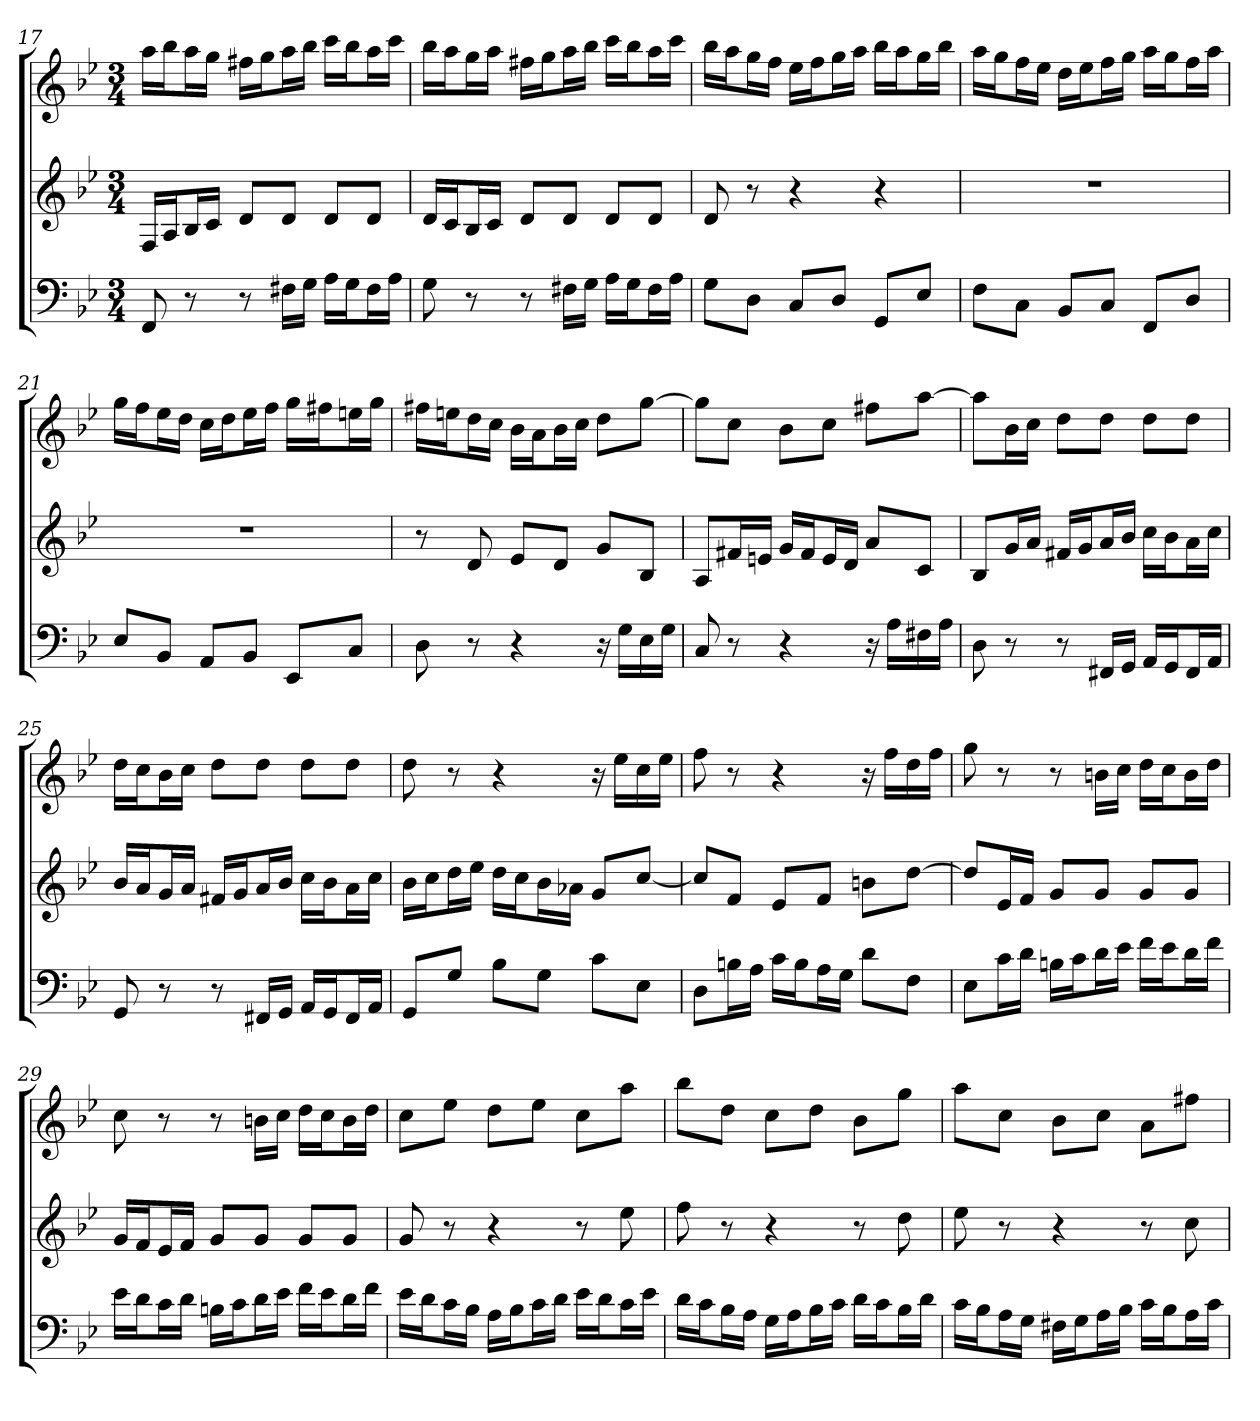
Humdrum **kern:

**kern	**kern	**kern
*part3	*part2	*part1
*staff3	*staff2	*staff1
*clefF4	*clefG2	*clefG2
*k[b-e-]	*k[b-e-]	*k[b-e-]
*B-:	*B-:	*B-:
*M3/4	*M3/4	*M3/4
=17	=17	=17
8FF	16F/LL	16aa\LL
.	16A/J	16bb-\J
8r	16B-/L	16aa\L
.	16c/JJ	16gg\JJ
8r	8d/L	16ff#X\LL
.	.	16gg\J
16F#X\LL	8d/J	16aa\L
16G\JJ	.	16bb-\JJ
16A\LL	8d/L	16ccc\LL
16G\J	.	16bb-\J
16F#\L	8d/J	16aa\L
16A\JJ	.	16ccc\JJ
=18	=18	=18
8G	16d/LL	16bb-\LL
.	16c/J	16aa\J
8r	16B-/L	16gg\L
.	16c/JJ	16aa\JJ
8r	8d/L	16ff#X\LL
.	.	16gg\J
16F#X\LL	8d/J	16aa\L
16G\JJ	.	16bb-\JJ
16A\LL	8d/L	16ccc\LL
16G\J	.	16bb-\J
16F#\L	8d/J	16aa\L
16A\JJ	.	16ccc\JJ
=19	=19	=19
8G\L	8d	16bb-\LL
.	.	16aa\J
8D\J	8r	16gg\L
.	.	16ff\JJ
8C/L	4r	16ee-\LL
.	.	16ff\J
8D/J	.	16gg\L
.	.	16aa\JJ
8GG/L	4r	16bb-\LL
.	.	16aa\J
8E-/J	.	16gg\L
.	.	16bb-\JJ
=20	=20	=20
8F\L	2.r	16aa\LL
.	.	16gg\J
8C\J	.	16ff\L
.	.	16ee-\JJ
8BB-/L	.	16dd\LL
.	.	16ee-\J
8C/J	.	16ff\L
.	.	16gg\JJ
8FF/L	.	16aa\LL
.	.	16gg\J
8D/J	.	16ff\L
.	.	16aa\JJ
=21	=21	=21
8E-/L	2.r	16gg\LL
.	.	16ff\J
8BB-/J	.	16ee-\L
.	.	16dd\JJ
8AA/L	.	16cc\LL
.	.	16dd\J
8BB-/J	.	16ee-\L
.	.	16ff\JJ
8EE-/L	.	16gg\LL
.	.	16ff#X\J
8C/J	.	16een\L
.	.	16gg\JJ
=22	=22	=22
8D	8r	16ff#X\LL
.	.	16een\J
8r	8d	16dd\L
.	.	16cc\JJ
4r	8e-/L	16b-\LL
.	.	16a\J
.	8d/J	16b-\L
.	.	16cc\JJ
16r	8g/L	8dd\L
16G\LL	.	.
16E-\	8B-/J	[8gg\J
16G\JJ	.	.
=23	=23	=23
8C	8A/L	8gg\L]
8r	16f#X/L	8cc\J
.	16en/JJ	.
4r	16g/LL	8b-\L
.	16f#/J	.
.	16e/L	8cc\J
.	16d/JJ	.
16r	8a/L	8ff#X\L
16A\LL	.	.
16F#X\	8c/J	[8aa\J
16A\JJ	.	.
=24	=24	=24
8D	8B-/L	8aa\L]
8r	16g/L	16b-\L
.	16a/JJ	16cc\JJ
8r	16f#X/LL	8dd\L
.	16g/J	.
16FF#X/LL	16a/L	8dd\J
16GG/JJ	16b-/JJ	.
16AA/LL	16cc\LL	8dd\L
16GG/J	16b-\J	.
16FF#/L	16a\L	8dd\J
16AA/JJ	16cc\JJ	.
=25	=25	=25
8GG	16b-/LL	16dd\LL
.	16a/J	16cc\J
8r	16g/L	16b-\L
.	16a/JJ	16cc\JJ
8r	16f#X/LL	8dd\L
.	16g/J	.
16FF#X/LL	16a/L	8dd\J
16GG/JJ	16b-/JJ	.
16AA/LL	16cc\LL	8dd\L
16GG/J	16b-\J	.
16FF#/L	16a\L	8dd\J
16AA/JJ	16cc\JJ	.
=26	=26	=26
8GG/L	16b-\LL	8dd
.	16cc\J	.
8G/J	16dd\L	8r
.	16ee-\JJ	.
8B-\L	16dd\LL	4r
.	16cc\J	.
8G\J	16b-\L	.
.	16a-X\JJ	.
8c\L	8g/L	16r
.	.	16ee-\LL
8E-\J	[8cc/J	16cc\
.	.	16ee-\JJ
=27	=27	=27
8D\L	8cc/L]	8ff
16Bn\L	8f/J	8r
16A\JJ	.	.
16c\LL	8e-/L	4r
16B\J	.	.
16A\L	8f/J	.
16G\JJ	.	.
8d\L	8bn\L	16r
.	.	16ff\LL
8F\J	[8dd\J	16dd\
.	.	16ff\JJ
=28	=28	=28
8E-\L	8dd/L]	8gg
16c\L	16e-/L	8r
16d\JJ	16f/JJ	.
16Bn\LL	8g/L	8r
16c\J	.	.
16d\L	8g/J	16bn\LL
16e-\JJ	.	16cc\JJ
16f\LL	8g/L	16dd\LL
16e-\J	.	16cc\J
16d\L	8g/J	16b\L
16f\JJ	.	16dd\JJ
=29	=29	=29
16e-\LL	16g/LL	8cc
16d\J	16f/J	.
16c\L	16e-/L	8r
16d\JJ	16f/JJ	.
16Bn\LL	8g/L	8r
16c\J	.	.
16d\L	8g/J	16bn\LL
16e-\JJ	.	16cc\JJ
16f\LL	8g/L	16dd\LL
16e-\J	.	16cc\J
16d\L	8g/J	16b\L
16f\JJ	.	16dd\JJ
=30	=30	=30
16e-\LL	8g	8cc\L
16d\J	.	.
16c\L	8r	8ee-\J
16B-\JJ	.	.
16A\LL	4r	8dd\L
16B-\J	.	.
16c\L	.	8ee-\J
16d\JJ	.	.
16e-\LL	8r	8cc\L
16d\J	.	.
16c\L	8ee-	8aa\J
16e-\JJ	.	.
=31	=31	=31
16d\LL	8ff	8bb-\L
16c\J	.	.
16B-\L	8r	8dd\J
16A\JJ	.	.
16G\LL	4r	8cc\L
16A\J	.	.
16B-\L	.	8dd\J
16c\JJ	.	.
16d\LL	8r	8b-\L
16c\J	.	.
16B-\L	8dd	8gg\J
16d\JJ	.	.
=32	=32	=32
16c\LL	8ee-	8aa\L
16B-\J	.	.
16A\L	8r	8cc\J
16G\JJ	.	.
16F#X\LL	4r	8b-\L
16G\J	.	.
16A\L	.	8cc\J
16B-\JJ	.	.
16c\LL	8r	8a\L
16B-\J	.	.
16A\L	8cc	8ff#X\J
16c\JJ	.	.
=	=	=
*-	*-	*-
